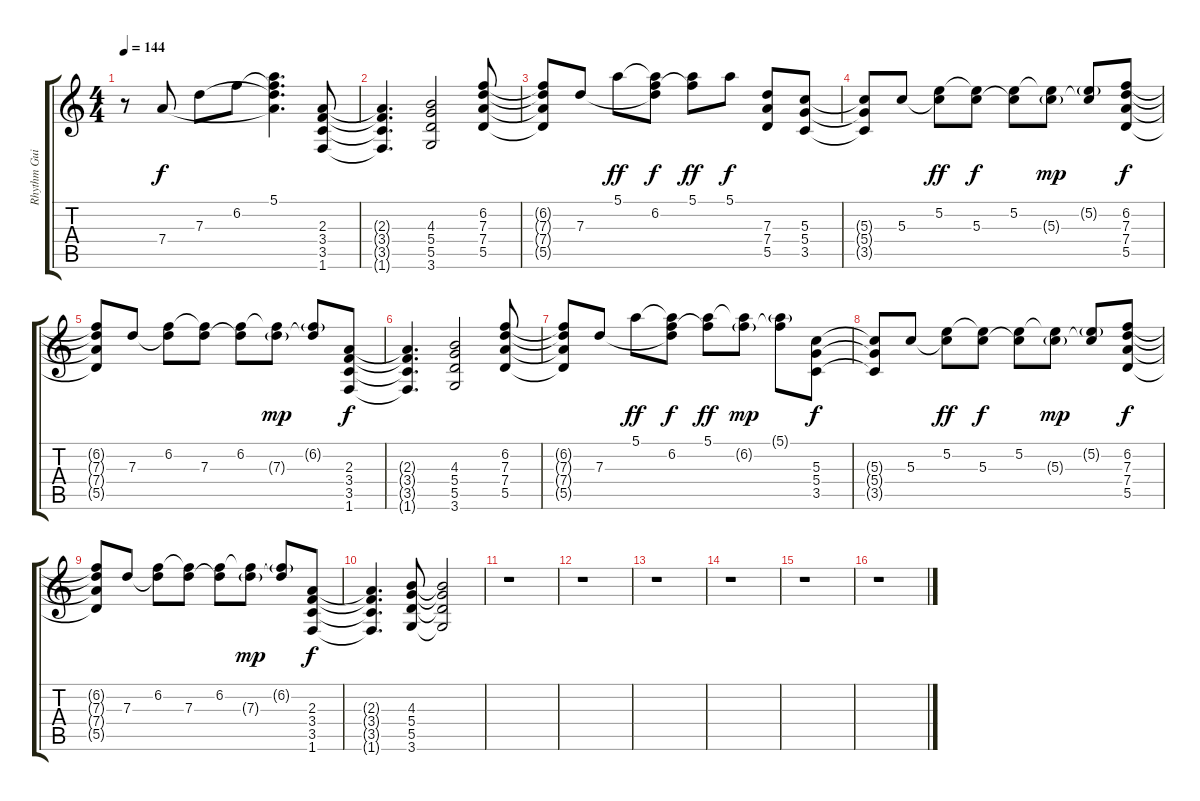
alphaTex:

\track ("Rhythm Guitar 2" "Rhythm Gui") {instrument overdrivenguitar}
\staff {score tabs}
\tuning (E4 B3 G3 D3 A2 E2) {hide}
\ts (4 4)
\tempo 144
\clef g2
\ks c
r.8{dy f} 7.4.8 7.3.8 6.2.8 (5.1 6.2{t} 7.3{t} 7.4{t}).4{d} (2.3 3.4 3.5 1.6).8 |
(2.3{t} 3.4{t} 3.5{t} 1.6{t}).4{d} (4.3 5.4 5.5 3.6).2 (6.2 7.3 7.4 5.5).8 |
(6.2{t} 7.3{t} 7.4{t} 5.5{t}).8 7.3.8 5.1.8{dy ff} (5.1{t} 6.2 7.3{t}).8{dy f} (5.1 6.2{t}).8{dy ff} 5.1.8{dy f} (7.3 7.4 5.5).8 (5.3 5.4 3.5).8 |
(5.3{t} 5.4{t} 3.5{t}).8 5.3.8 (5.2 5.3{t}).8{dy ff} (5.2{t} 5.3).8{dy f} (5.2 5.3{t}).8 (5.2{t} 5.3{g}).8{dy mp} (5.2{g} 5.3{t}).8 (6.2 7.3 7.4 5.5).8{dy f} |
(6.2{t} 7.3{t} 7.4{t} 5.5{t}).8 7.3.8 (6.2 7.3{t}).8 (6.2{t} 7.3).8 (6.2 7.3{t}).8 (6.2{t} 7.3{g}).8{dy mp} (6.2{g} 7.3{t}).8 (2.3 3.4 3.5 1.6).8{dy f} |
(2.3{t} 3.4{t} 3.5{t} 1.6{t}).4{d} (4.3 5.4 5.5 3.6).2 (6.2 7.3 7.4 5.5).8 |
(6.2{t} 7.3{t} 7.4{t} 5.5{t}).8 7.3.8 5.1.8{dy ff} (5.1{t} 6.2 7.3{t}).8{dy f} (5.1 6.2{t}).8{dy ff} (5.1{t} 6.2{g}).8{dy mp} (5.1{g} 6.2{t}).8 (5.3 5.4 3.5).8{dy f} |
(5.3{t} 5.4{t} 3.5{t}).8 5.3.8 (5.2 5.3{t}).8{dy ff} (5.2{t} 5.3).8{dy f} (5.2 5.3{t}).8 (5.2{t} 5.3{g}).8{dy mp} (5.2{g} 5.3{t}).8 (6.2 7.3 7.4 5.5).8{dy f} |
(6.2{t} 7.3{t} 7.4{t} 5.5{t}).8 7.3.8 (6.2 7.3{t}).8 (6.2{t} 7.3).8 (6.2 7.3{t}).8 (6.2{t} 7.3{g}).8{dy mp} (6.2{g} 7.3{t}).8 (2.3 3.4 3.5 1.6).8{dy f} |
(2.3{t} 3.4{t} 3.5{t} 1.6{t}).4{d} (4.3 5.4 5.5 3.6).8 (4.3{t} 5.4{t} 5.5{t} 3.6{t}).2 |
r.1 |
r.1 |
r.1 |
r.1 |
r.1 |
r.1
